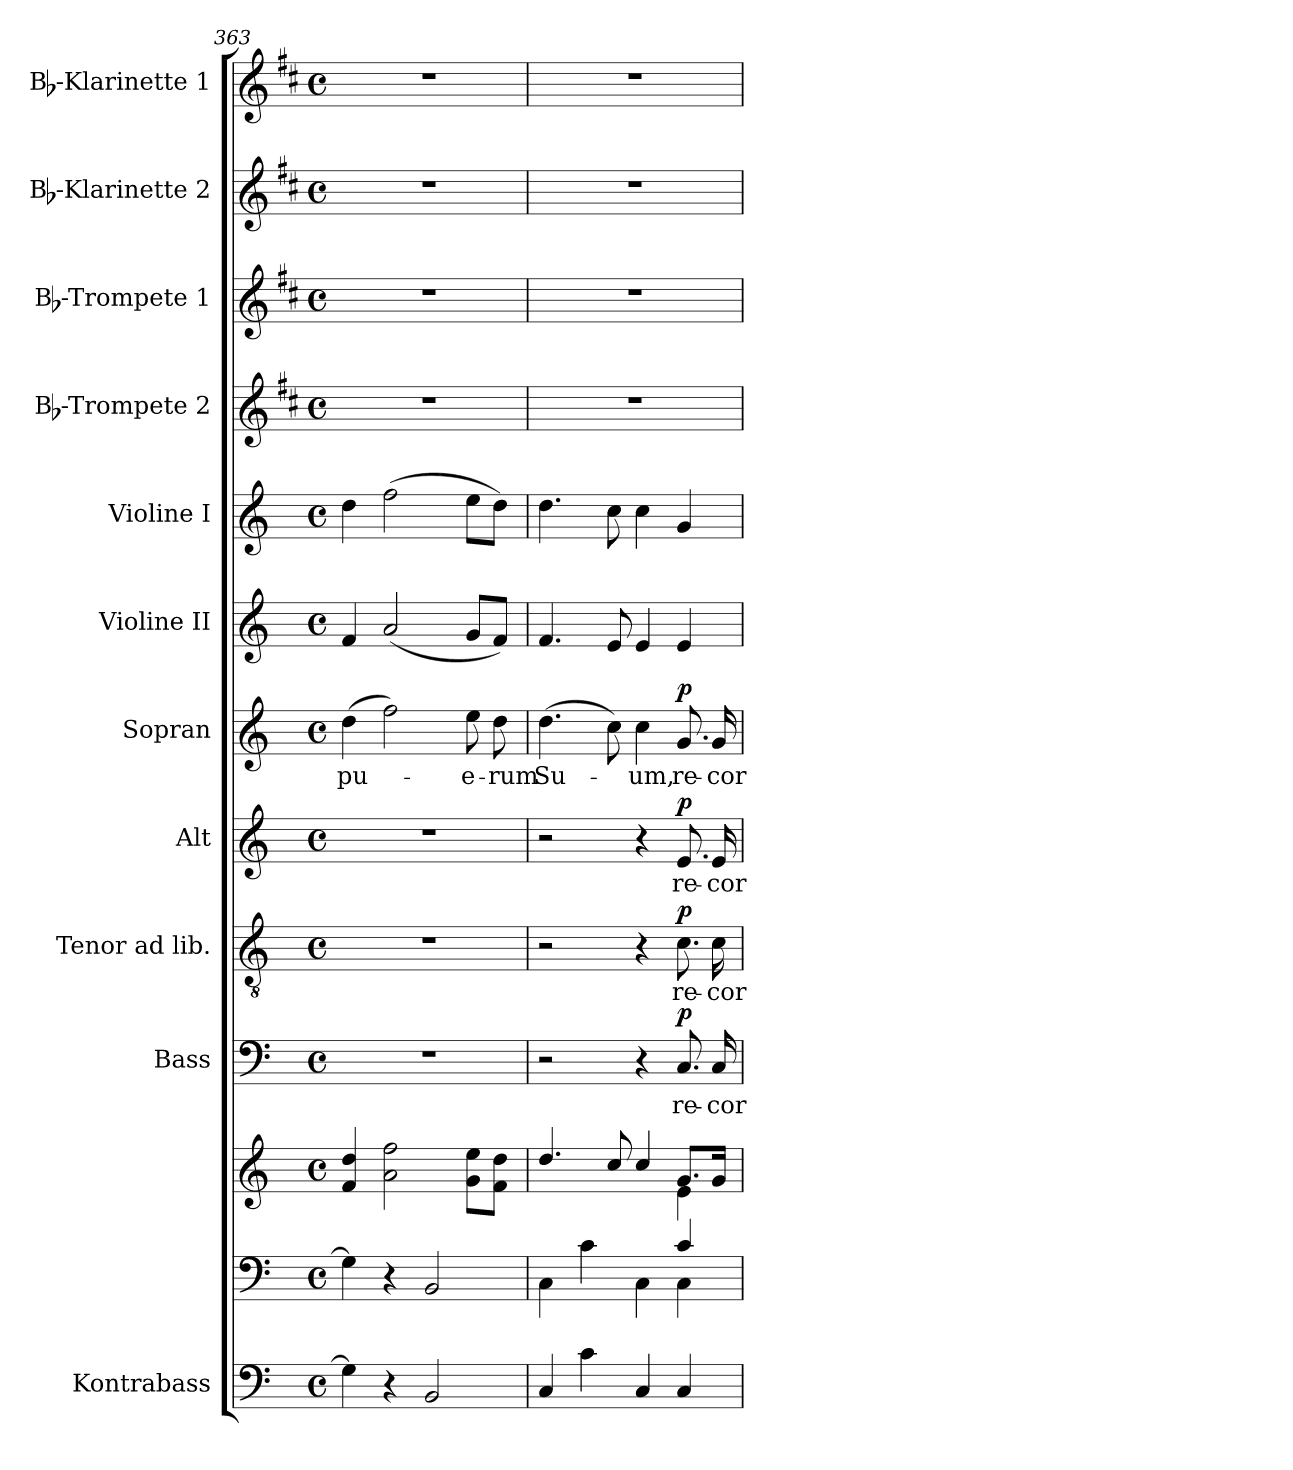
**kern	**kern	**kern	**kern	**text	**dynam	**kern	**text	**dynam	**kern	**text	**dynam	**kern	**text	**dynam	**kern	**kern	**kern	**kern	**kern	**kern
*part12	*part11	*part11	*part10	*part10	*part10	*part9	*part9	*part9	*part8	*part8	*part8	*part7	*part7	*part7	*part6	*part5	*part4	*part3	*part2	*part1
*staff13	*staff12	*staff11	*staff10	*staff10	*staff10	*staff9	*staff9	*staff9	*staff8	*staff8	*staff8	*staff7	*staff7	*staff7	*staff6	*staff5	*staff4	*staff3	*staff2	*staff1
*I"Kontrabass	*	*	*I"Bass	*	*	*I"Tenor ad lib.	*	*	*I"Alt	*	*	*I"Sopran	*	*	*I"Violine II	*I"Violine I	*I"Bb-Trompete 2	*I"Bb-Trompete 1	*I"Bb-Klarinette 2	*I"Bb-Klarinette 1
*I'Kb.	*	*	*I'B.	*	*	*I'T.	*	*	*I'A.	*	*	*I'S.	*	*	*I'Vl. II	*I'Vl. I	*I'Bb Trp. 2	*I'Bb Trp. 1	*I'Bb Kl. 2	*I'Bb Kl. 1
*clefF4	*clefF4	*clefG2	*clefF4	*	*	*clefGv2	*	*	*clefG2	*	*	*clefG2	*	*	*clefG2	*clefG2	*clefG2	*clefG2	*clefG2	*clefG2
*ITrd7c12	*	*	*	*	*	*	*	*	*	*	*	*	*	*	*	*	*ITrd1c2	*ITrd1c2	*ITrd1c2	*ITrd1c2
*k[]	*k[]	*k[]	*k[]	*	*	*k[]	*	*	*k[]	*	*	*k[]	*	*	*k[]	*k[]	*k[]	*k[]	*k[]	*k[]
*C:	*C:	*C:	*C:	*	*	*C:	*	*	*C:	*	*	*C:	*	*	*C:	*C:	*C:	*C:	*C:	*C:
*M4/4	*M4/4	*M4/4	*M4/4	*	*	*M4/4	*	*	*M4/4	*	*	*M4/4	*	*	*M4/4	*M4/4	*M4/4	*M4/4	*M4/4	*M4/4
*met(c)	*met(c)	*met(c)	*met(c)	*	*	*met(c)	*	*	*met(c)	*	*	*met(c)	*	*	*met(c)	*met(c)	*met(c)	*met(c)	*met(c)	*met(c)
=363	=363	=363	=363	=363	=363	=363	=363	=363	=363	=363	=363	=363	=363	=363	=363	=363	=363	=363	=363	=363
!	!	!	!	!	!	!	!	!	!	!	!	!	!LO:LY:b	!	!	!	!	!	!	!
4GG\]	4G\]	4f/ 4dd/	1r	.	.	1r	.	.	1r	.	.	(>4dd\	pu-	.	4f/	4dd\	1r	1r	1r	1r
4r	4r	2a\ 2ff\	.	.	.	.	.	.	.	.	.	2ff\)	.	.	(<2a/	(>2ff\	.	.	.	.
2BBB/	2BB/	.	.	.	.	.	.	.	.	.	.	.	.	.	.	.	.	.	.	.
!	!	!	!	!	!	!	!	!	!	!	!	!	!LO:LY:b	!	!	!	!	!	!	!
.	.	8g\ 8ee\L	.	.	.	.	.	.	.	.	.	8ee\	-e-	.	8g/L	8ee\L	.	.	.	.
!	!	!	!	!	!	!	!	!	!	!	!	!	!LO:LY:b	!	!	!	!	!	!	!
.	.	8f\ 8dd\J	.	.	.	.	.	.	.	.	.	8dd\	-rum	.	8f/J)	8dd\J)	.	.	.	.
!!LO:PB:g=z
=364	=364	=364	=364	=364	=364	=364	=364	=364	=364	=364	=364	=364	=364	=364	=364	=364	=364	=364	=364	=364
*	*^	*^	*	*	*	*	*	*	*	*	*	*	*	*	*	*	*	*	*	*
!	!	!	!	!	!	!	!	!	!	!	!	!	!	!	!LO:LY:b	!	!	!	!	!	!	!
4CC/	2.ryy	4C\	4.dd/	2.ryy	2r	.	.	2r	.	.	2r	.	.	(>4.dd\	Su-	.	4.f/	4.dd\	1r	1r	1r	1r
4C\	.	4c\	.	.	.	.	.	.	.	.	.	.	.	.	.	.	.	.	.	.	.	.
.	.	.	8cc/	.	.	.	.	.	.	.	.	.	.	8cc\)	.	.	8e/	8cc\	.	.	.	.
!	!	!	!	!	!	!	!	!	!	!	!	!	!	!	!LO:LY:b	!	!	!	!	!	!	!
4CC/	.	4C\	4cc/	.	4r	.	.	4r	.	.	4r	.	.	4cc\	-um,	.	4e/	4cc\	.	.	.	.
!	!	!	!	!	!	!LO:LY:b	!LO:DY:a	!	!LO:LY:b	!LO:DY:a	!	!LO:LY:b	!LO:DY:a	!	!LO:LY:b	!LO:DY:a	!	!	!	!	!	!
4CC/	4c/	4C\	8.g/L	4e\	8.C/	re-	p	8.c\	re-	p	8.e/	re-	p	8.g/	re-	p	4e/	4g/	.	.	.	.
!	!	!	!	!	!	!LO:LY:b	!	!	!LO:LY:b	!	!	!LO:LY:b	!	!	!LO:LY:b	!	!	!	!	!	!	!
.	.	.	16g/Jk	.	16C/	-cor-	.	16c\	-cor-	.	16e/	-cor-	.	16g/	-cor-	.	.	.	.	.	.	.
*	*v	*v	*	*	*	*	*	*	*	*	*	*	*	*	*	*	*	*	*	*	*	*
*	*	*v	*v	*	*	*	*	*	*	*	*	*	*	*	*	*	*	*	*	*	*
=	=	=	=	=	=	=	=	=	=	=	=	=	=	=	=	=	=	=	=	=
*-	*-	*-	*-	*-	*-	*-	*-	*-	*-	*-	*-	*-	*-	*-	*-	*-	*-	*-	*-	*-
